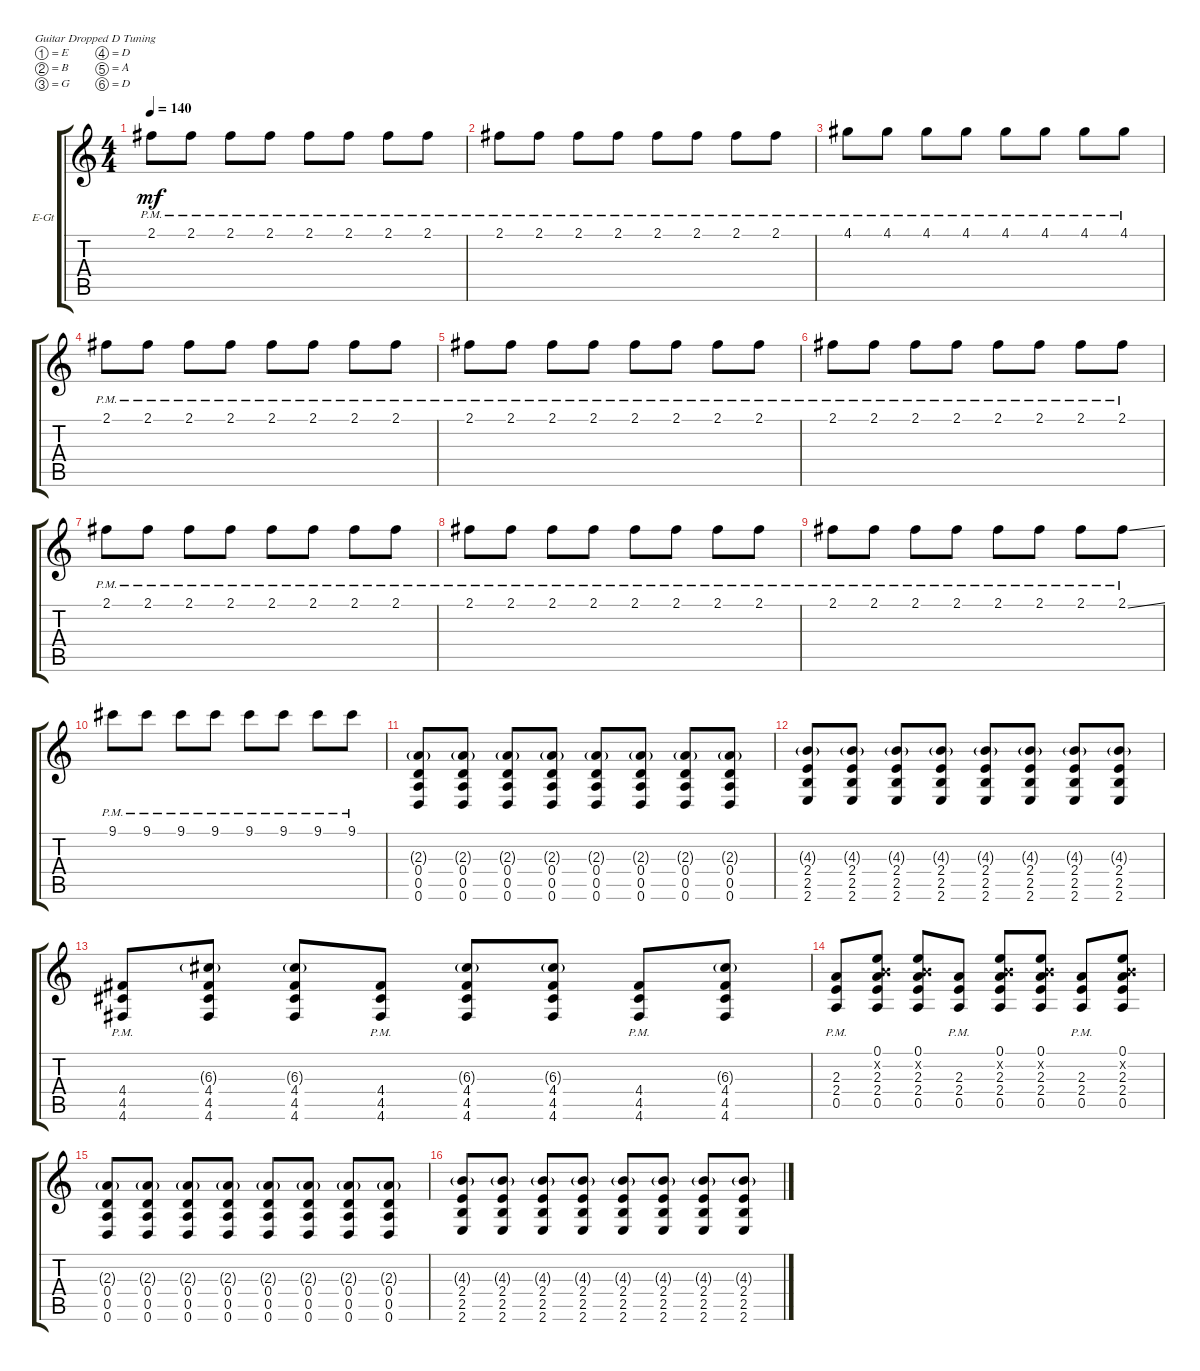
\bracketExtendMode groupsimilarinstruments
\firstSystemTrackNameOrientation horizontal
\otherSystemsTrackNameOrientation horizontal
\track ("Jordan Terrel - Guitar" "E-Gt") {instrument distortionguitar}
\staff {score tabs}
\tuning (E4 B3 G3 D3 A2 D2)
\ts (4 4)
\tempo 140
\clef g2
\scale
0.333333
\ks c
2.1{pm}.8{dy mf} 2.1{pm}.8 2.1{pm}.8 2.1{pm}.8 2.1{pm}.8 2.1{pm}.8 2.1{pm}.8 2.1{pm}.8 |
\scale
0.333333 2.1{pm}.8 2.1{pm}.8 2.1{pm}.8 2.1{pm}.8 2.1{pm}.8 2.1{pm}.8 2.1{pm}.8 2.1{pm}.8 |
\scale
0.333333 4.1{pm}.8 4.1{pm}.8 4.1{pm}.8 4.1{pm}.8 4.1{pm}.8 4.1{pm}.8 4.1{pm}.8 4.1{pm}.8 |
\scale
0.333333 2.1{pm}.8 2.1{pm}.8 2.1{pm}.8 2.1{pm}.8 2.1{pm}.8 2.1{pm}.8 2.1{pm}.8 2.1{pm}.8 |
\scale
0.333333 2.1{pm}.8 2.1{pm}.8 2.1{pm}.8 2.1{pm}.8 2.1{pm}.8 2.1{pm}.8 2.1{pm}.8 2.1{pm}.8 |
\scale
0.333333 2.1{pm}.8 2.1{pm}.8 2.1{pm}.8 2.1{pm}.8 2.1{pm}.8 2.1{pm}.8 2.1{pm}.8 2.1{pm}.8 |
\scale
0.333333 2.1{pm}.8 2.1{pm}.8 2.1{pm}.8 2.1{pm}.8 2.1{pm}.8 2.1{pm}.8 2.1{pm}.8 2.1{pm}.8 |
\scale
0.333333 2.1{pm}.8 2.1{pm}.8 2.1{pm}.8 2.1{pm}.8 2.1{pm}.8 2.1{pm}.8 2.1{pm}.8 2.1{pm}.8 |
\scale
0.333333 2.1{pm}.8 2.1{pm}.8 2.1{pm}.8 2.1{pm}.8 2.1{pm}.8 2.1{pm}.8 2.1{pm}.8 2.1{ss pm}.8 |
\scale
0.333333 9.1{pm}.8 9.1{pm}.8 9.1{pm}.8 9.1{pm}.8 9.1{pm}.8 9.1{pm}.8 9.1{pm}.8 9.1{pm}.8 |
\scale
0.333333 (0.6 0.5 0.4 2.3{g}).8 (0.6 0.5 0.4 2.3{g}).8 (0.6 0.5 0.4 2.3{g}).8 (0.6 0.5 0.4 2.3{g}).8 (0.6 0.5 0.4 2.3{g}).8 (0.6 0.5 0.4 2.3{g}).8 (0.6 0.5 0.4 2.3{g}).8 (0.6 0.5 0.4 2.3{g}).8 |
\scale
0.333333 (2.6 2.5 2.4 4.3{g}).8 (2.6 2.5 2.4 4.3{g}).8 (2.6 2.5 2.4 4.3{g}).8 (2.6 2.5 2.4 4.3{g}).8 (2.6 2.5 2.4 4.3{g}).8 (2.6 2.5 2.4 4.3{g}).8 (2.6 2.5 2.4 4.3{g}).8 (2.6 2.5 2.4 4.3{g}).8 |
\scale
0.333333 (4.6{pm} 4.5{pm} 4.4{pm}).8 (4.4 4.5 4.6 6.3{g}).8 (4.4 4.5 4.6 6.3{g}).8 (4.6{pm} 4.5{pm} 4.4{pm}).8 (4.4 4.5 4.6 6.3{g}).8 (4.4 4.5 4.6 6.3{g}).8 (4.6{pm} 4.5{pm} 4.4{pm}).8 (4.4 4.5 4.6 6.3{g}).8 |
\scale
0.333333 (0.5{pm} 2.4{pm} 2.3{pm}).8 (0.5 2.4 2.3 0.2{x} 0.1).8 (0.5 2.4 2.3 0.2{x} 0.1).8 (0.5{pm} 2.4{pm} 2.3{pm}).8 (0.5 2.4 2.3 0.2{x} 0.1).8 (0.5 2.4 2.3 0.2{x} 0.1).8 (0.5{pm} 2.4{pm} 2.3{pm}).8 (0.5 2.4 2.3 0.2{x} 0.1).8 |
\scale
0.333333 (0.6 0.5 0.4 2.3{g}).8 (0.6 0.5 0.4 2.3{g}).8 (0.6 0.5 0.4 2.3{g}).8 (0.6 0.5 0.4 2.3{g}).8 (0.6 0.5 0.4 2.3{g}).8 (0.6 0.5 0.4 2.3{g}).8 (0.6 0.5 0.4 2.3{g}).8 (0.6 0.5 0.4 2.3{g}).8 |
\scale
0.333333 (2.6 2.5 2.4 4.3{g}).8 (2.6 2.5 2.4 4.3{g}).8 (2.6 2.5 2.4 4.3{g}).8 (2.6 2.5 2.4 4.3{g}).8 (2.6 2.5 2.4 4.3{g}).8 (2.6 2.5 2.4 4.3{g}).8 (2.6 2.5 2.4 4.3{g}).8 (2.6 2.5 2.4 4.3{g}).8
